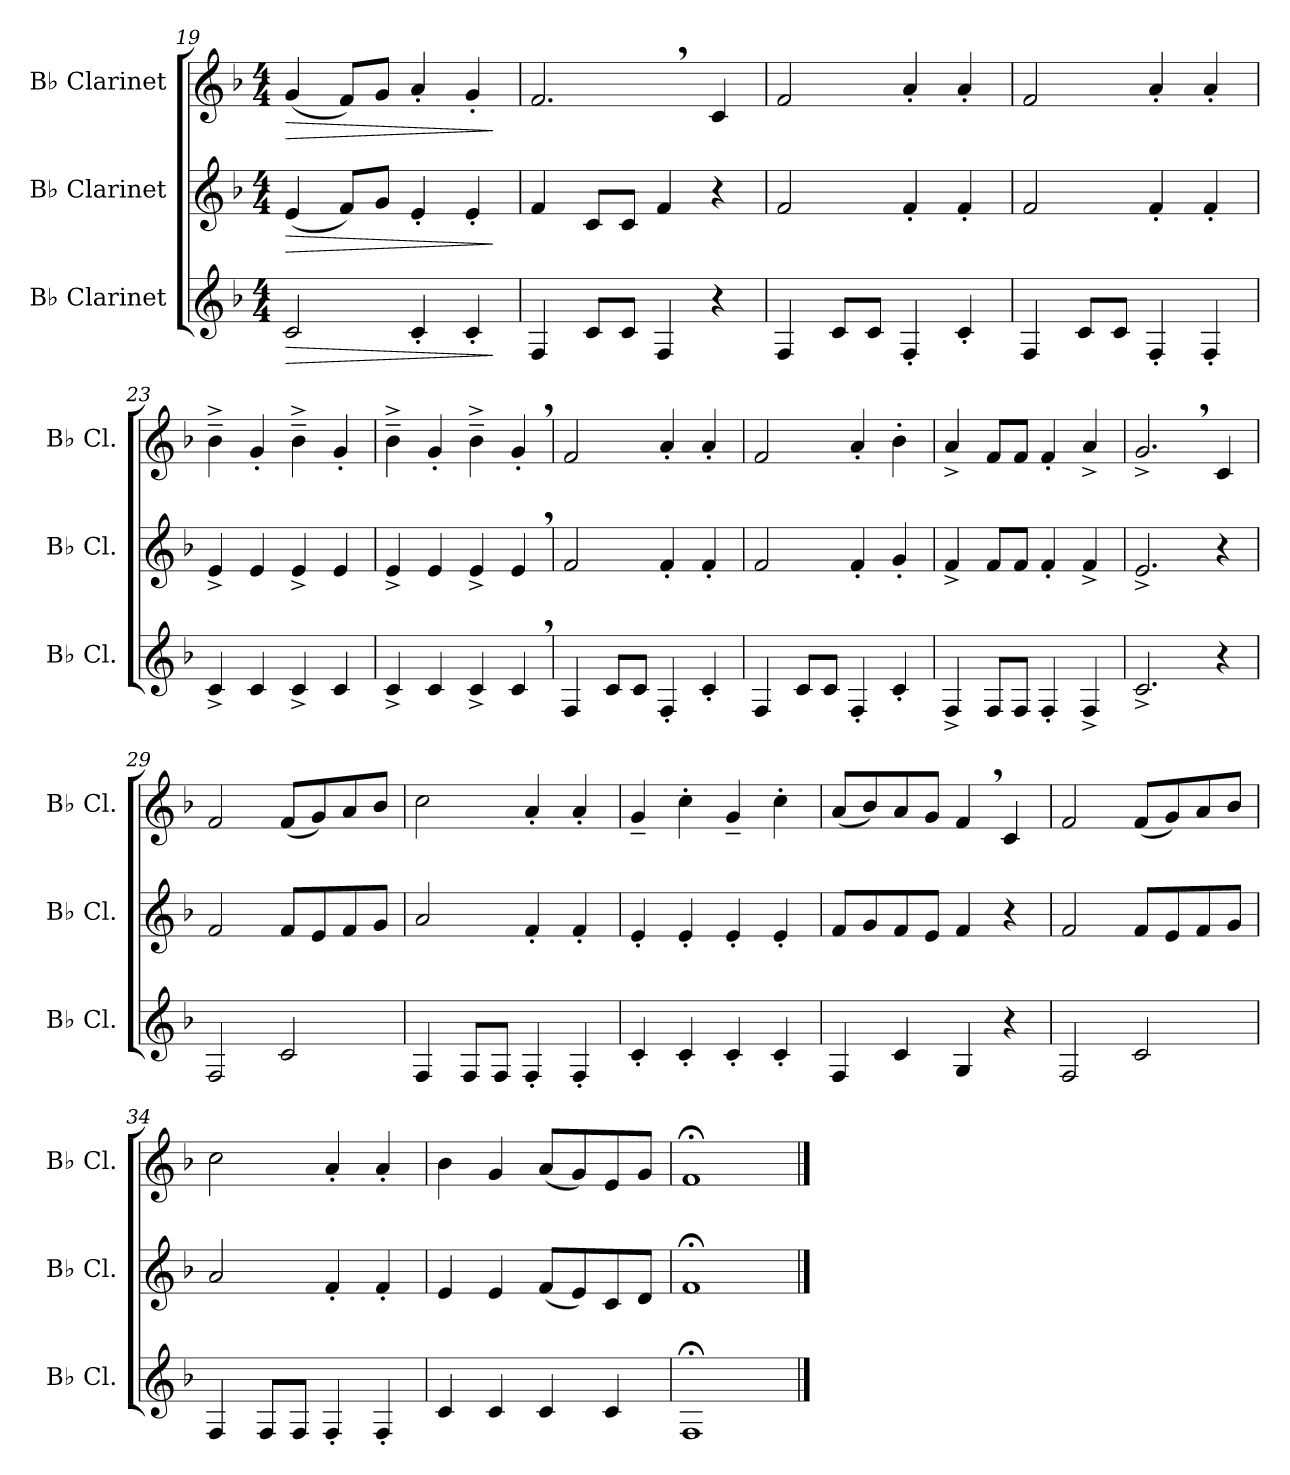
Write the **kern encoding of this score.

**kern	**dynam	**kern	**dynam	**kern	**dynam
*part3	*part3	*part2	*part2	*part1	*part1
*staff3	*staff3	*staff2	*staff2	*staff1	*staff1
*I"B♭ Clarinet	*	*I"B♭ Clarinet	*	*I"B♭ Clarinet	*
*I'B♭ Cl.	*	*I'B♭ Cl.	*	*I'B♭ Cl.	*
*clefG2	*	*clefG2	*	*clefG2	*
*ITrd1c2	*	*ITrd1c2	*	*ITrd1c2	*
*k[b-e-a-]	*	*k[b-e-a-]	*	*k[b-e-a-]	*
*E-:	*	*E-:	*	*E-:	*
*M4/4	*	*M4/4	*	*M4/4	*
=19	=19	=19	=19	=19	=19
!	!LO:HP:b	!	!LO:HP:b	!	!LO:HP:b
2B-/	>	(4d/	>	(4f/	>
.	.	8e-/L)	.	8e-/L)	.
.	.	8f/J	.	8f/J	.
4B-'/	.	4d'/	.	4g'/	.
4B-'/	.	4d'/	.	4f'/	.
.	]	.	]	.	]
!!LO:LB:g=z
=20	=20	=20	=20	=20	=20
4E-/	.	4e-/	.	2.e-,/	.
8B-/L	.	8B-/L	.	.	.
8B-/J	.	8B-/J	.	.	.
4E-/	.	4e-/	.	.	.
4r	.	4r	.	4B-/	.
=21	=21	=21	=21	=21	=21
4E-/	.	2e-/	.	2e-/	.
8B-/L	.	.	.	.	.
8B-/J	.	.	.	.	.
4E-'/	.	4e-'/	.	4g'/	.
4B-'/	.	4e-'/	.	4g'/	.
=22	=22	=22	=22	=22	=22
4E-/	.	2e-/	.	2e-/	.
8B-/L	.	.	.	.	.
8B-/J	.	.	.	.	.
4E-'/	.	4e-'/	.	4g'/	.
4E-'/	.	4e-'/	.	4g'/	.
=23	=23	=23	=23	=23	=23
4B-^/	.	4d^/	.	4a-~^\	.
4B-/	.	4d/	.	4f'/	.
4B-^/	.	4d^/	.	4a-~^\	.
4B-/	.	4d/	.	4f'/	.
=24	=24	=24	=24	=24	=24
4B-^/	.	4d^/	.	4a-~^\	.
4B-/	.	4d/	.	4f'/	.
4B-^/	.	4d^/	.	4a-~^\	.
4B-,/	.	4d,/	.	4f',/	.
!!LO:LB:g=z
=25	=25	=25	=25	=25	=25
4E-/	.	2e-/	.	2e-/	.
8B-/L	.	.	.	.	.
8B-/J	.	.	.	.	.
4E-'/	.	4e-'/	.	4g'/	.
4B-'/	.	4e-'/	.	4g'/	.
=26	=26	=26	=26	=26	=26
4E-/	.	2e-/	.	2e-/	.
8B-/L	.	.	.	.	.
8B-/J	.	.	.	.	.
4E-'/	.	4e-'/	.	4g'/	.
4B-'/	.	4f'/	.	4a-'\	.
=27	=27	=27	=27	=27	=27
4E-^/	.	4e-^/	.	4g^/	.
8E-/L	.	8e-/L	.	8e-/L	.
8E-/J	.	8e-/J	.	8e-/J	.
4E-'/	.	4e-'/	.	4e-'/	.
4E-^/	.	4e-^/	.	4g^/	.
=28	=28	=28	=28	=28	=28
2.B-^/	.	2.d^/	.	2.f^,/	.
4r	.	4r	.	4B-/	.
=29	=29	=29	=29	=29	=29
2E-/	.	2e-/	.	2e-/	.
2B-/	.	8e-/L	.	(8e-/L	.
.	.	8d/	.	8f/)	.
.	.	8e-/	.	8g/	.
.	.	8f/J	.	8a-/J	.
!!LO:LB:g=z
=30	=30	=30	=30	=30	=30
4E-/	.	2g/	.	2b-\	.
8E-/L	.	.	.	.	.
8E-/J	.	.	.	.	.
4E-'/	.	4e-'/	.	4g'/	.
4E-'/	.	4e-'/	.	4g'/	.
=31	=31	=31	=31	=31	=31
4B-'/	.	4d'/	.	4f~/	.
4B-'/	.	4d'/	.	4b-'\	.
4B-'/	.	4d'/	.	4f~/	.
4B-'/	.	4d'/	.	4b-'\	.
=32	=32	=32	=32	=32	=32
4E-/	.	8e-/L	.	(8g/L	.
.	.	8f/	.	8a-/)	.
4B-/	.	8e-/	.	8g/	.
.	.	8d/J	.	8f/J	.
4F/	.	4e-/	.	4e-,/	.
4r	.	4r	.	4B-/	.
=33	=33	=33	=33	=33	=33
2E-/	.	2e-/	.	2e-/	.
2B-/	.	8e-/L	.	(8e-/L	.
.	.	8d/	.	8f/)	.
.	.	8e-/	.	8g/	.
.	.	8f/J	.	8a-/J	.
=34	=34	=34	=34	=34	=34
4E-/	.	2g/	.	2b-\	.
8E-/L	.	.	.	.	.
8E-/J	.	.	.	.	.
4E-'/	.	4e-'/	.	4g'/	.
4E-'/	.	4e-'/	.	4g'/	.
!!LO:PB:g=z
=35	=35	=35	=35	=35	=35
4B-/	.	4d/	.	4a-\	.
4B-/	.	4d/	.	4f/	.
4B-/	.	(8e-/L	.	(8g/L	.
.	.	8d/)	.	8f/)	.
4B-/	.	8B-/	.	8d/	.
.	.	8c/J	.	8f/J	.
=36	=36	=36	=36	=36	=36
1E-;<	.	1e-;<	.	1e-;<	.
==	==	==	==	==	==
*-	*-	*-	*-	*-	*-
